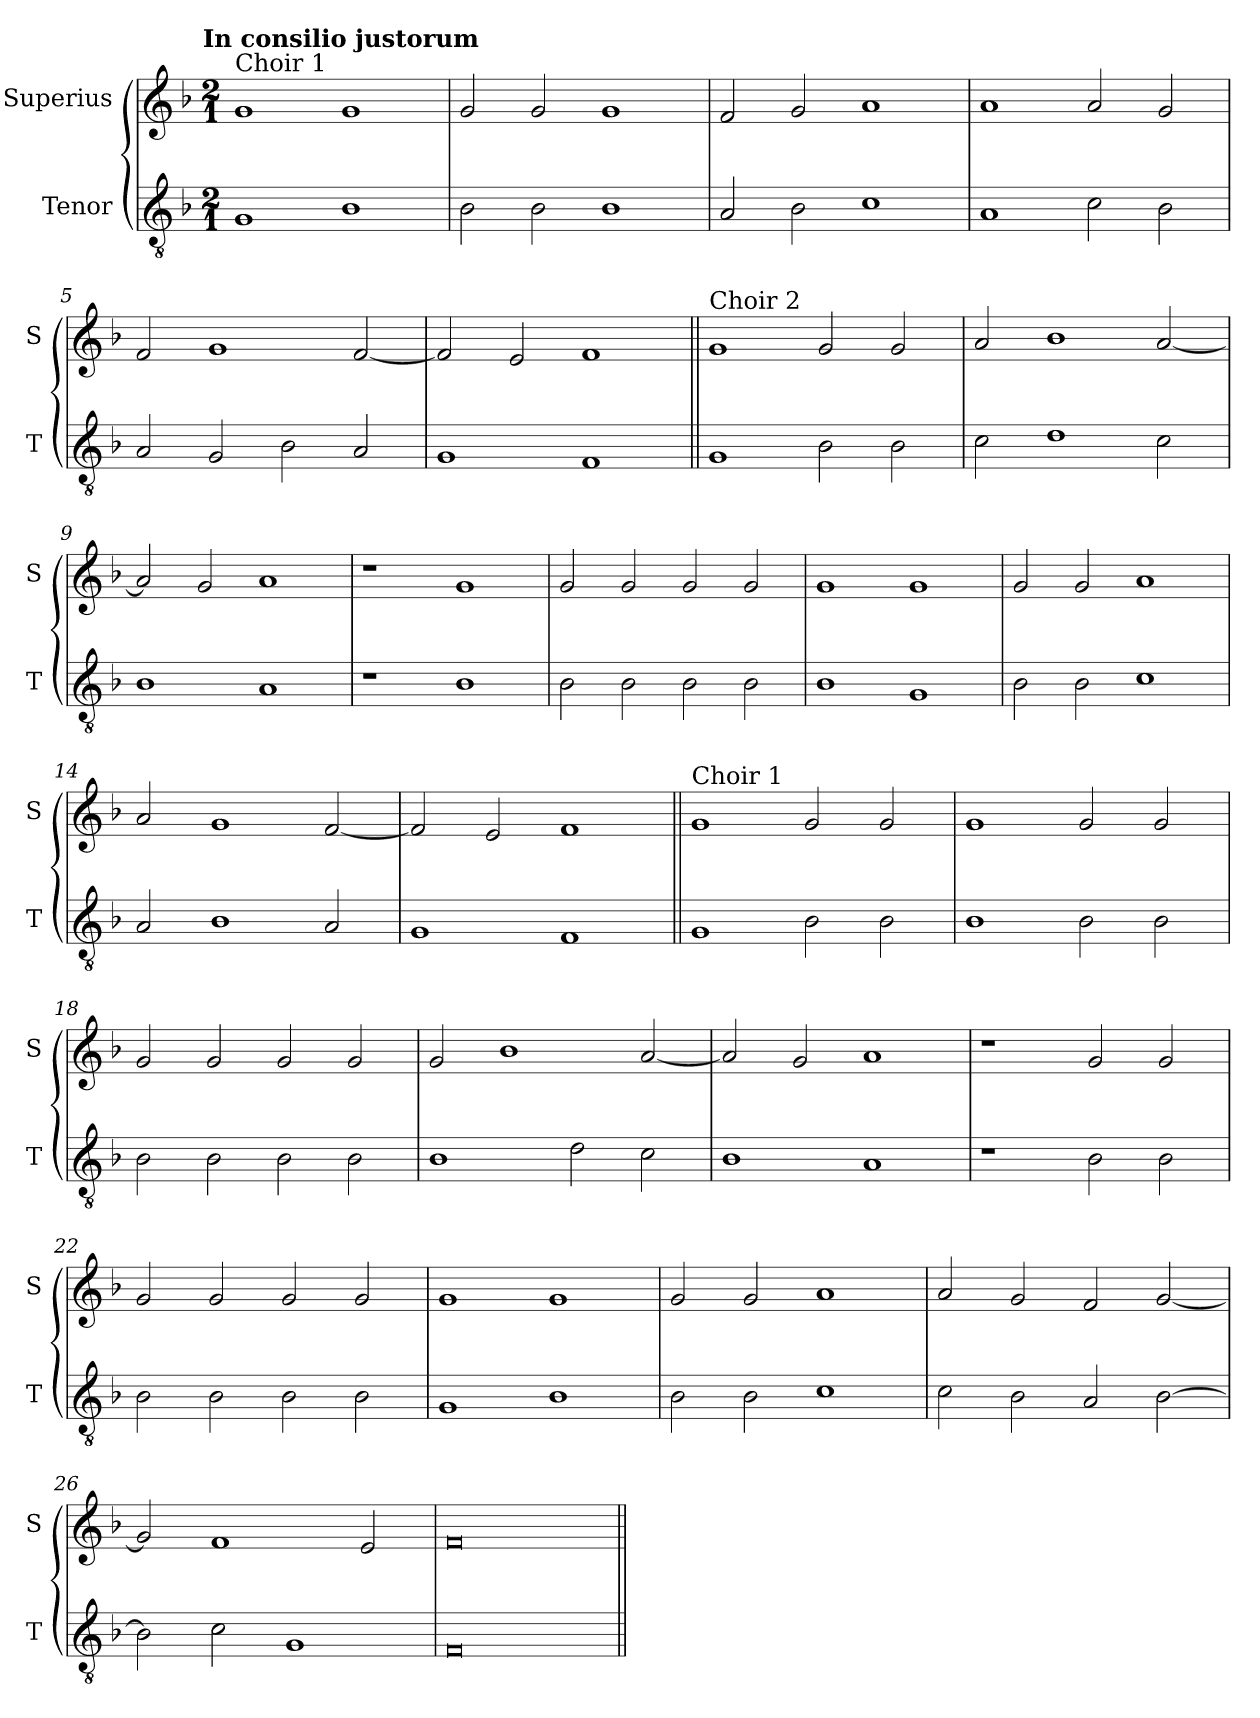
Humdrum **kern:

**kern	**kern
*part2	*part1
*staff2	*staff1
*I"Tenor	*I"Superius
*I'T	*I'S
*clefGv2	*clefG2
*k[b-]	*k[b-]
!!LO:TX:omd:t=In consilio justorum
*M2/1	*M2/1
=1	=1
!	!LO:TX:a:t=Choir 1
1G	1g
1B-	1g
=2	=2
2B-\	2g/
2B-\	2g/
1B-	1g
=3	=3
2A/	2f/
2B-\	2g/
1c	1a
=4	=4
1A	1a
2c\	2a/
2B-\	2g/
=5	=5
2A/	2f/
2G/	1g
2B-\	.
2A/	[2f/
=6	=6
1G	2f/]
.	2e/
1F	1f
=7||	=7||
!	!LO:TX:a:t=Choir 2
1G	1g
2B-\	2g/
2B-\	2g/
=8	=8
2c\	2a/
1d	1b-
2c\	[2a/
=9	=9
1B-	2a/]
.	2g/
1A	1a
=10	=10
1r	1r
1B-	1g
=11	=11
2B-\	2g/
2B-\	2g/
2B-\	2g/
2B-\	2g/
=12	=12
1B-	1g
1G	1g
=13	=13
2B-\	2g/
2B-\	2g/
1c	1a
=14	=14
2A/	2a/
1B-	1g
2A/	[2f/
=15	=15
1G	2f/]
.	2e/
1F	1f
=16||	=16||
!	!LO:TX:a:t=Choir 1
1G	1g
2B-\	2g/
2B-\	2g/
=17	=17
1B-	1g
2B-\	2g/
2B-\	2g/
=18	=18
2B-\	2g/
2B-\	2g/
2B-\	2g/
2B-\	2g/
=19	=19
1B-	2g/
.	1b-
2d\	.
2c\	[2a/
=20	=20
1B-	2a/]
.	2g/
1A	1a
=21	=21
1r	1r
2B-\	2g/
2B-\	2g/
=22	=22
2B-\	2g/
2B-\	2g/
2B-\	2g/
2B-\	2g/
=23	=23
1G	1g
1B-	1g
=24	=24
2B-\	2g/
2B-\	2g/
1c	1a
=25	=25
2c\	2a/
2B-\	2g/
2A/	2f/
[2B-\	[2g/
=26	=26
2B-\]	2g/]
2c\	1f
1G	.
.	2e/
=27	=27
0F	0f
=||	=||
*-	*-
